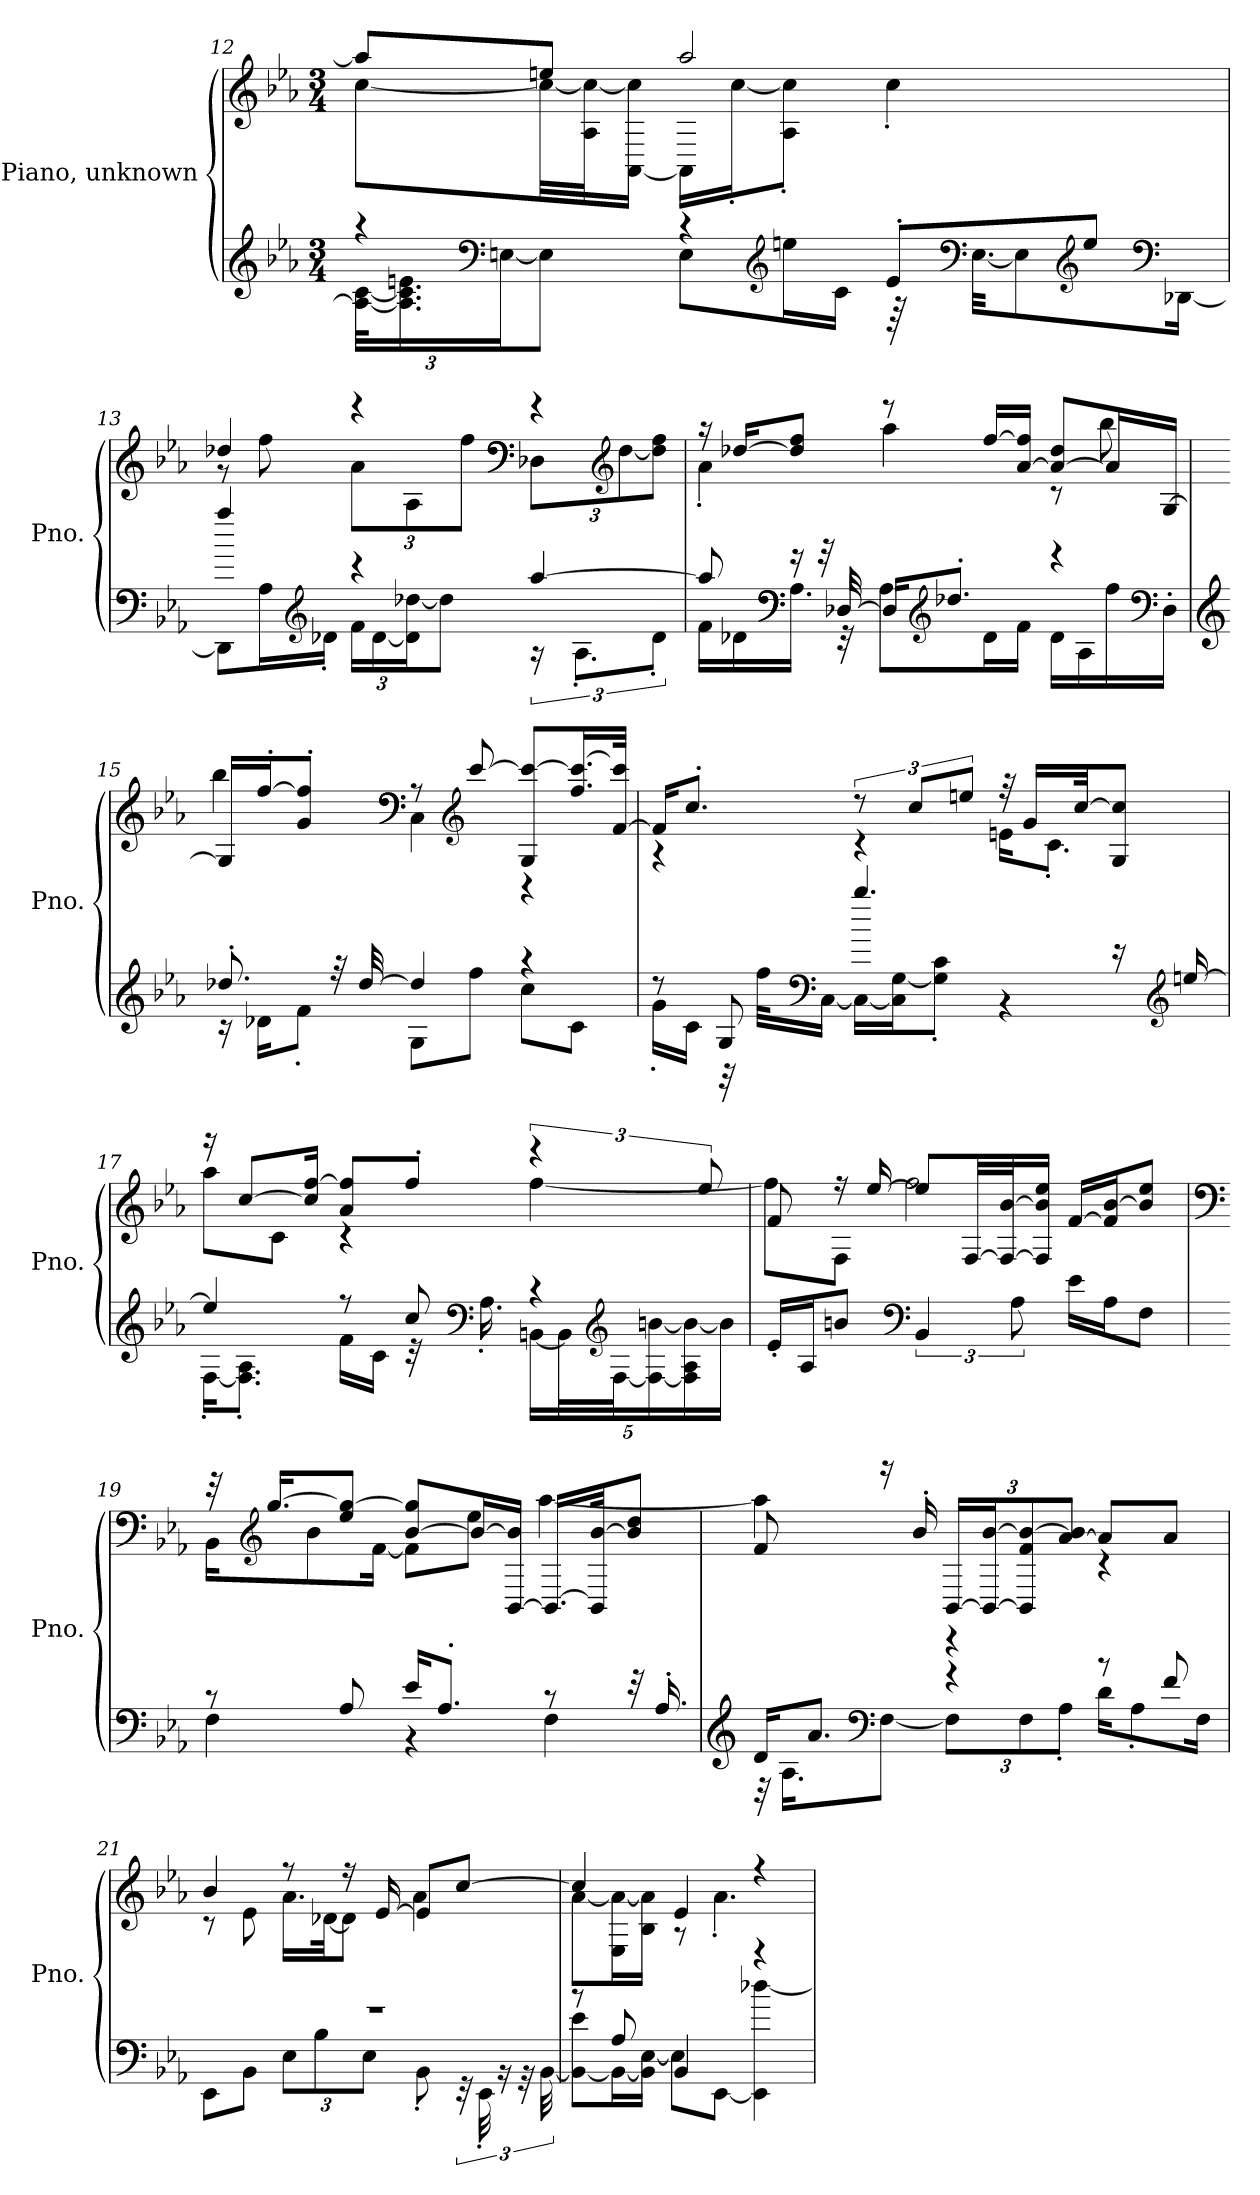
**kern	**kern
*part1	*part1
*staff2	*staff1
*I"Piano, unknown	*
*I'Pno.	*
!!LO:LB:g=z
*clefG2	*clefG2
*k[b-e-a-]	*k[b-e-a-]
*M3/4	*M3/4
=12	=12
*^	*
*	*Xbrackettup	*
*	*	*^
4r	48A-\_ [48c\KLL	8aa-/L]	[8cc\L
.	24.A-\] 24.c\] 24.en\	.	.
*clefF4	*	*	*
.	[24En\J	.	.
.	8E\J]	8een/J	32cc\LL_
.	.	.	32A-\ 32cc\_J
.	.	.	[16AA-\ 16cc\]JJ
4r	8E\L	2aa-/	16AA-\LL]
.	.	.	[16cc'\J
*clefG2	*	*	*
.	16een\L	.	8A-\' 8cc\]'J
.	16c\JJ	.	.
8e'/L	64r	.	4cc'\
*clefF4	*	*	*
.	[32.E\KKL	.	.
.	8E\]	.	.
*clefG2	*	*	*
8ee/J	.	.	.
*clefF4	*	*	*
.	[16DD-X\Jk	.	.
!!LO:PB:g=z	!!
=13	=13	=13	=13
4aa-/	8DD-\L]	4dd-X/	8r
.	16A-\L	.	8ff\
*clefG2	*	*	*
.	16d-X'\JJ	.	.
*	*	*	*Xbrackettup
4r	24f\LL	4r	12a-\L
.	[24d-\	.	.
.	24d-\] [24dd-X\J	.	12A-\
.	8dd-\J]	.	.
.	.	.	12ff\J
*	*	*clefF4	*
*	*brackettup	*	*
[4aa-/	24r	4r	12D-X\L
.	12.A-'\L	.	.
*	*	*clefG2	*
.	.	.	[12dd-\
.	12d-'\J	.	12dd-\] 12ff\J
=14	=14	=14	=14
8aa-/]	16f\LL	16r	4a-'\
.	16d-X\	[16dd-X/KL	.
*clefF4	*	*	*
16r	16.A-\JJ	8dd-/] 8ff/J	.
32r	.	.	.
[32D-X/	32r	.	.
16D-/KL]	8A-\L	8r	4aa-\
*clefG2	*	*	*
8.dd-X'/J	.	.	.
.	16d-\L	[16ff/LL	.
.	16f\JJ	[16a-/ 16ff/]JJ	.
4r	16d-\LL	8a-/_ 8dd-/L	8r
.	16A-\	.	.
.	16ff\	16a-/L]	8bb-\
*clefF4	*	*	*
.	16D-'\JJ	[16G/JJ	.
!!LO:LB:g=z	!!
=15	=15	=15	=15
*clefG2	*	*	*
8.dd-X'/	16r	16G/LL]	4bb-\
.	16d-X\KL	[16ff'/J	.
.	8f'\J	8g/' 8ff/]'J	.
32r	.	.	.
[32dd-/	.	.	.
*	*	*clefF4	*
4dd-/]	8G\L	8r	4C\
*	*	*clefG2	*
.	8ff\J	[8ccc/	.
4r	8cc\L	8G/ 8ccc/_L	4r
.	8c\J	16.ff/ 16.ccc/_L	.
.	.	[32f/ 32ccc/]JJk	.
=16	=16	=16	=16
8r	16g'\LL	16f/KL]	4r
.	16c\JJ	8.cc'/J	.
8G/	32r	.	.
.	32ff\KLL	.	.
*clefF4	*	*	*
.	[16C\JJ	.	.
*	*	*brackettup	*
4.bb-/	16C\LL_	12r	4r
.	16C\] [16G\J	.	.
.	.	12cc/L	.
.	8G\]' 8c\'J	.	.
.	.	12een/J	.
.	4r	32r	16en\KL
.	.	16g/LL	.
.	.	.	8.c'\J
.	.	[32cc/JK	.
16r	.	8G/ 8cc/]J	.
*clefG2	*	*	*
[16een/	.	.	.
!!LO:LB:g=z	!!
=17	=17	=17	=17
4ee/]	[16F'\KL	16r	8aa-\L
.	8.F\]' 8.A-\'J	[8cc/L	.
.	.	.	8c\J
.	.	16cc/] [16ff/Jk	.
8r	16f\LL	8a-/ 8ff/]L	4r
.	16c\JJ	.	.
8cc/	32r	8ff'/J	.
*clefF4	*	*	*
.	16.A-'\	.	.
*	*Xbrackettup	*	*
4r	[20BBn\LL	6r	[4ff\
.	40BB\L]	.	.
*clefG2	*	*	*
.	[40F\J	.	.
.	20F\_ [20bn\	.	.
.	20F\] 20A-\ 20b\_	.	.
.	.	12ee-/	.
.	20b\JJ]	.	.
*v	*v	*	*
=18	=18	=18
16e-'/LL	8f/	8ff\L]
16A-/J	.	.
8bn/J	16r	8F\J
.	[16ee-/	.
*clefF4	*	*
*brackettup	*	*
6BB-/	8ee-/L]	2ff\
.	[32F/LL	.
.	32F/_ [32b-/J	.
12A-\	.	.
.	16F/] 16b-/] 16ee-/JJ	.
16e-\LL	[16f/LL	.
16A-\J	16f/] [16b-/J	.
8F\J	8b-/] 8ee-/J	.
!!LO:LB:g=z	!!
=19	=19	=19
*	*clefF4	*
*^	*	*
8r	4F\	32r	16BB-\KL
*	*	*clefG2	*
.	.	[16.gg/KL	.
.	.	.	8b-\
8A-/	.	8ee-/ 8gg/_J	.
.	.	.	[16f\Jk
16e-/KL	4r	[8b-/ 8gg/]L	8f\L]
8.A-'/J	.	.	.
.	.	16b-/L_	8ee-\J
.	.	[16BB-/ 16b-/]JJ	.
8r	4F\	16.BB-/LL_	[4aa-\
.	.	32BB-/] [32b-/JK	.
32r	.	8b-/] 8dd/J	.
16.A-'/	.	.	.
=20	=20	=20	=20
*clefG2	*	*	*
16d/KL	32r	8f/	4aa-\]
.	16.A-\KL	.	.
8.a-/J	.	.	.
*clefF4	*	*	*
.	[8F\J	16r	.
.	.	16b-'/	.
*	*Xbrackettup	*Xbrackettup	*
4r	12F\L]	[24BB-/LL	4r
.	.	24BB-/_ [24b-/J	.
.	12F\	12BB-/] 12f/ 12b-/_	.
.	12A-'\J	[12a-/ 12b-/]J	.
8r	16d\KL	8a-/L]	4r
.	8A-'\	.	.
8f/	.	8a-/J	.
.	16F\Jk	.	.
!!LO:LB:g=z	!!
=21	=21	=21	=21
2.r	8EE-\L	4b-/	8r
.	8BB-\J	.	8e-\
.	12E-\L	8r	16.a-\LL
.	12B-\	.	.
.	.	.	[32d-X\JK
.	.	16r	8d-\J]
.	12E-\J	.	.
.	.	[16e-/	.
.	8BB-'\	8e-/L]	4a-\
*	*brackettup	*	*
.	48r	[8cc/J	.
.	48EE-'\	.	.
.	24r	.	.
.	48r	.	.
.	[48BB-\	.	.
=22	=22	=22	=22
8r	8BB-\_ 8e-\L	4cc/]	[8a-\L
8A-/	16BB-\L_	.	16E-\ 16a-\_L
.	16BB-\] [16E-\JJ	.	16B-\ 16a-\]JJ
4BB-/	8E-\L]	4e-/	8r
.	[8EE-\J	.	4.a-'\
4r	4EE-\] [4dd-X\	4r	.
*v	*v	*	*
*	*v	*v
=	=
*-	*-
